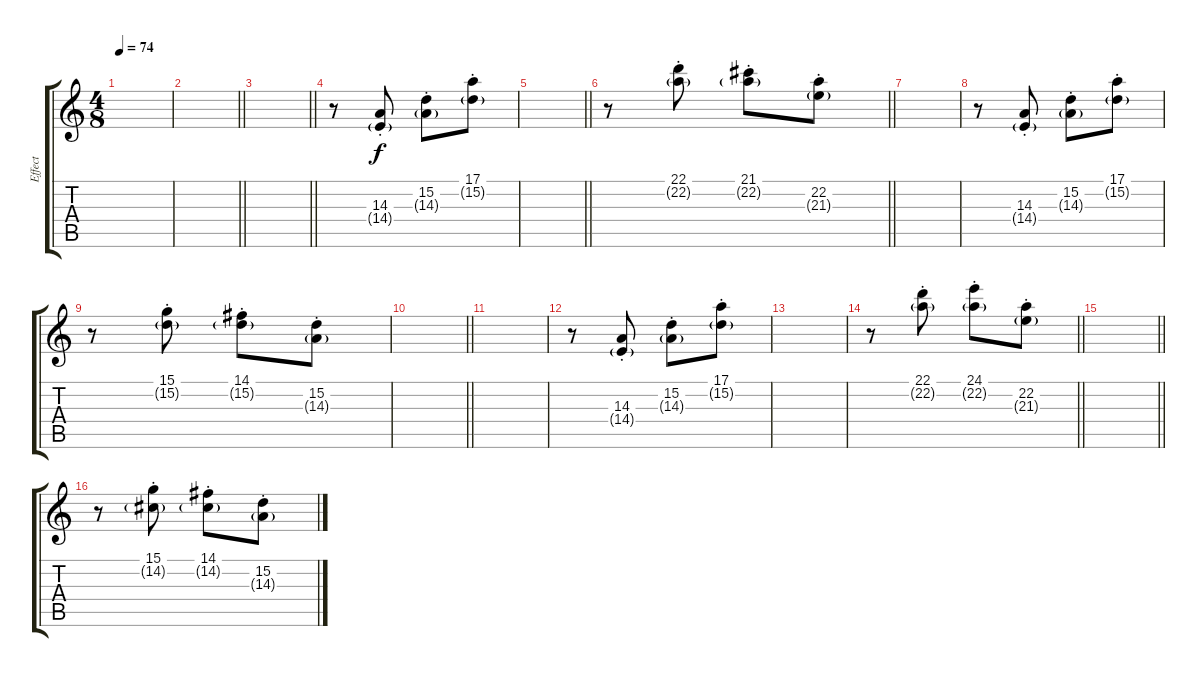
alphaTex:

\track ("Effect" "Effect") {instrument fx7echoes}
\staff {score tabs}
\tuning (E4 B3 G3 D3 A2 E2) {hide}
\ts (4 8)
\tempo 74
\clef g2
\ks c
|
\barLineRight lightlight
|
\section ("" "")
\barLineRight lightlight
|
\section ("" "")
r.8 (14.3{st} 14.4{g st}).8 (15.2{st} 14.3{g st}).8 (17.1{st} 15.2{g st}).8 |
\barLineRight lightlight
|
\section ("" "")
\barLineRight lightlight
r.8 (22.1{st} 22.2{g st}).8 (21.1{st} 22.2{g st}).8 (22.2{st} 21.3{g st}).8 |
\section ("" "")
|
r.8 (14.3{st} 14.4{g st}).8 (15.2{st} 14.3{g st}).8 (17.1{st} 15.2{g st}).8 |
r.8 (15.1{st} 15.2{g st}).8 (14.1{st} 15.2{g st}).8 (15.2{st} 14.3{g st}).8 |
\barLineRight lightlight
|
\section ("" "")
|
r.8 (14.3{st} 14.4{g st}).8 (15.2{st} 14.3{g st}).8 (17.1{st} 15.2{g st}).8 |
|
\barLineRight lightlight
r.8 (22.1{st} 22.2{g st}).8 (24.1{st} 22.2{g st}).8 (22.2{st} 21.3{g st}).8 |
\section ("" "")
\barLineRight lightlight
|
\section ("" "")
r.8 (15.1{st} 14.2{g st}).8 (14.1{st} 14.2{g st}).8 (15.2{st} 14.3{g}).8
